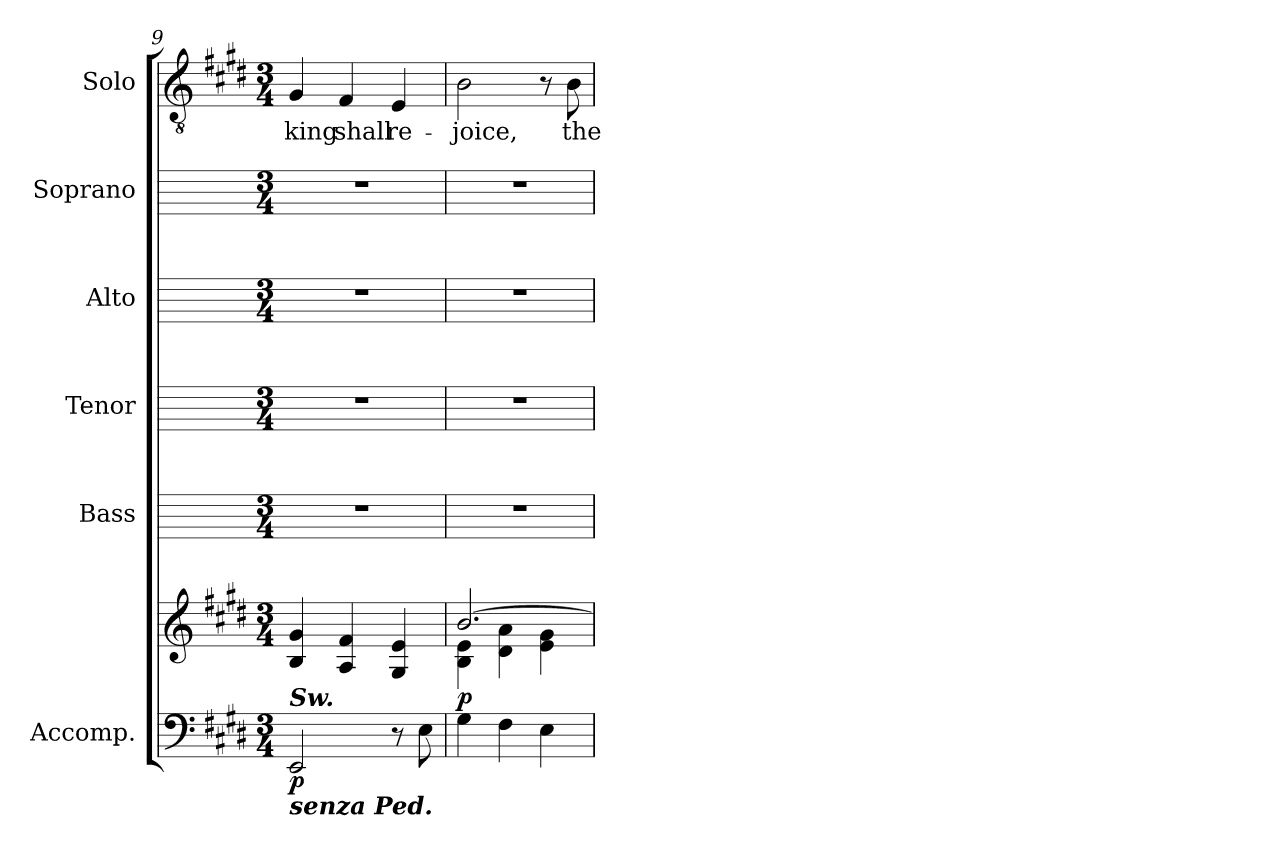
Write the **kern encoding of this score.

**kern	**kern	**dynam	**kern	**kern	**kern	**kern	**kern	**text
*part6	*part6	*part6	*part5	*part4	*part3	*part2	*part1	*part1
*staff7	*staff6	*staff6/7	*staff5	*staff4	*staff3	*staff2	*staff1	*staff1
*I"Accomp.	*	*	*I"Bass	*I"Tenor	*I"Alto	*I"Soprano	*I"Solo	*
*	*	*	*I'B	*I'T	*I'A	*I'S	*I'Solo	*
*clefF4	*clefG2	*	*	*	*	*	*clefGv2	*
*k[f#c#g#d#]	*k[f#c#g#d#]	*	*	*	*	*	*k[f#c#g#d#]	*
*E:	*E:	*	*	*	*	*	*E:	*
*M3/4	*M3/4	*	*M3/4	*M3/4	*M3/4	*M3/4	*M3/4	*
=9	=9	=9	=9	=9	=9	=9	=9	=9
*^	*^	*	*	*	*	*	*	*
*	*^	*	*	*	*	*	*	*	*	*
!LO:TX:a:Bi:t=Sw.	!	!	!	!	!	!	!	!	!	!	!
!LO:TX:b:Bi:t=senza Ped.	!	!	!	!	!	!	!	!	!	!	!
!	!	!	!	!	!LO:DY:b=2	!	!	!	!	!	!LO:LY:b
2.ryy	2.ryy	2EE/	4B/ 4g#/	2.ryy	p	2.r	2.r	2.r	2.r	4G#	king
!	!	!	!	!	!	!	!	!	!	!	!LO:LY:b
.	.	.	4A/ 4f#/	.	.	.	.	.	.	4F#	shall
!	!	!	!	!	!	!	!	!	!	!	!LO:LY:b
.	.	8r	4G#/ 4e/	.	.	.	.	.	.	4E	re-
.	.	8E\	.	.	.	.	.	.	.	.	.
=10	=10	=10	=10	=10	=10	=10	=10	=10	=10	=10	=10
!	!	!	!	!	!LO:DY:b	!	!	!	!	!	!LO:LY:b
2.ryy	2.ryy	4G#\	[2.b/	4B\ 4e\	p	2.r	2.r	2.r	2.r	2B	-joice,
.	.	4F#\	.	4d#\ 4a\	.	.	.	.	.	.	.
.	.	4E\	.	4e\ 4g#\	.	.	.	.	.	8r	.
!	!	!	!	!	!	!	!	!	!	!	!LO:LY:b
.	.	.	.	.	.	.	.	.	.	8B	the
*v	*v	*v	*	*	*	*	*	*	*	*	*
*	*v	*v	*	*	*	*	*	*	*
=	=	=	=	=	=	=	=	=
*-	*-	*-	*-	*-	*-	*-	*-	*-
